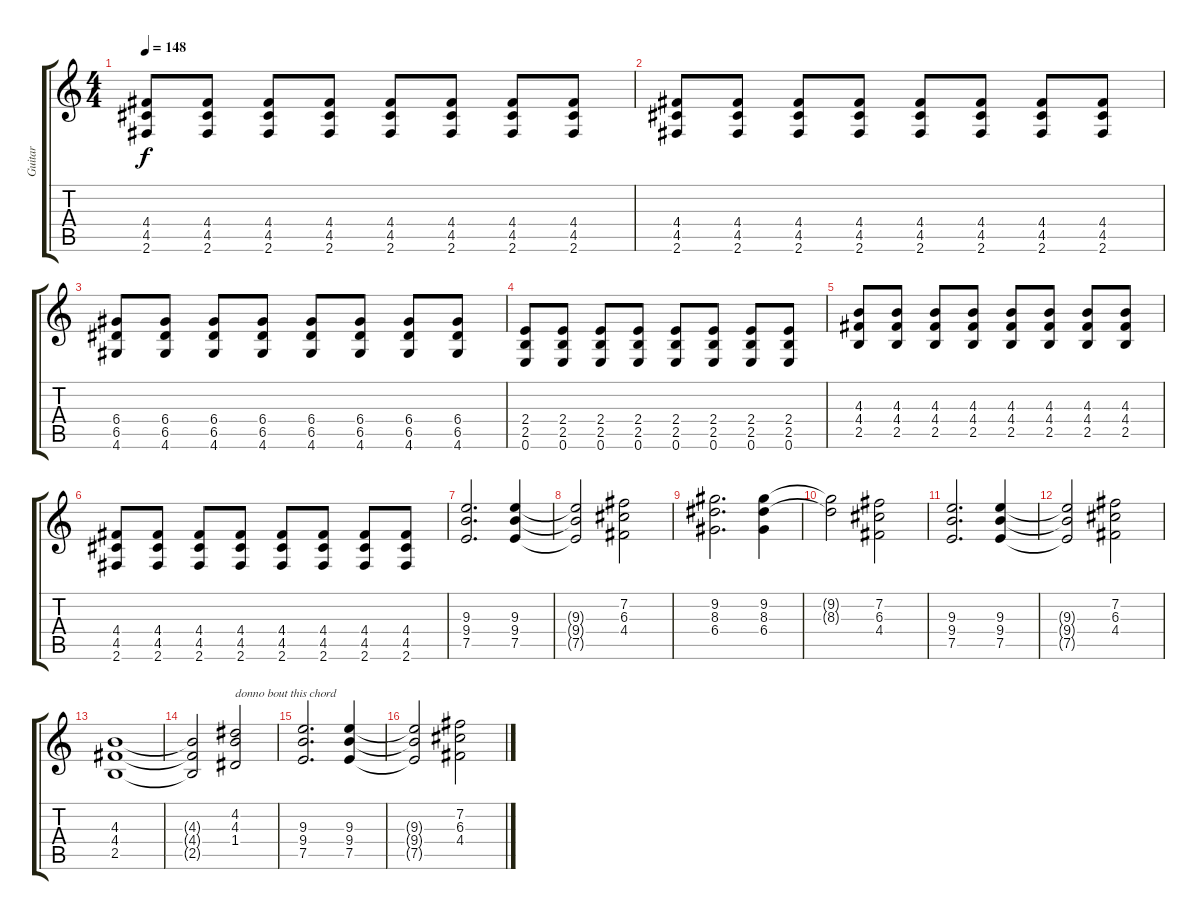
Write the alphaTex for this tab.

\track ("Guitar" "Guitar") {instrument overdrivenguitar}
\staff {score tabs}
\tuning (E4 B3 G3 D3 A2 E2) {hide}
\ts (4 4)
\tempo 148
\clef g2
\ks c
(4.4 4.5 2.6).8{dy f} (4.4 4.5 2.6).8 (4.4 4.5 2.6).8 (4.4 4.5 2.6).8 (4.4 4.5 2.6).8 (4.4 4.5 2.6).8 (4.4 4.5 2.6).8 (4.4 4.5 2.6).8 |
(4.4 4.5 2.6).8 (4.4 4.5 2.6).8 (4.4 4.5 2.6).8 (4.4 4.5 2.6).8 (4.4 4.5 2.6).8 (4.4 4.5 2.6).8 (4.4 4.5 2.6).8 (4.4 4.5 2.6).8 |
(6.4 6.5 4.6).8 (6.4 6.5 4.6).8 (6.4 6.5 4.6).8 (6.4 6.5 4.6).8 (6.4 6.5 4.6).8 (6.4 6.5 4.6).8 (6.4 6.5 4.6).8 (6.4 6.5 4.6).8 |
(2.4 2.5 0.6).8 (2.4 2.5 0.6).8 (2.4 2.5 0.6).8 (2.4 2.5 0.6).8 (2.4 2.5 0.6).8 (2.4 2.5 0.6).8 (2.4 2.5 0.6).8 (2.4 2.5 0.6).8 |
(4.3 4.4 2.5).8 (4.3 4.4 2.5).8 (4.3 4.4 2.5).8 (4.3 4.4 2.5).8 (4.3 4.4 2.5).8 (4.3 4.4 2.5).8 (4.3 4.4 2.5).8 (4.3 4.4 2.5).8 |
(4.4 4.5 2.6).8 (4.4 4.5 2.6).8 (4.4 4.5 2.6).8 (4.4 4.5 2.6).8 (4.4 4.5 2.6).8 (4.4 4.5 2.6).8 (4.4 4.5 2.6).8 (4.4 4.5 2.6).8 |
(9.3 9.4 7.5).2{d} (9.3 9.4 7.5).4 |
(9.3{t} 9.4{t} 7.5{t}).2 (7.2 6.3 4.4).2 |
(9.2 8.3 6.4).2{d} (9.2 8.3 6.4).4 |
(9.2{t} 8.3{t}).2 (7.2 6.3 4.4).2 |
(9.3 9.4 7.5).2{d} (9.3 9.4 7.5).4 |
(9.3{t} 9.4{t} 7.5{t}).2 (7.2 6.3 4.4).2 |
(4.3 4.4 2.5).1 |
(4.3{t} 4.4{t} 2.5{t}).2 (4.2 4.3 1.4).2{txt "donno bout this chord"} |
(9.3 9.4 7.5).2{d} (9.3 9.4 7.5).4 |
(9.3{t} 9.4{t} 7.5{t}).2 (7.2 6.3 4.4).2
